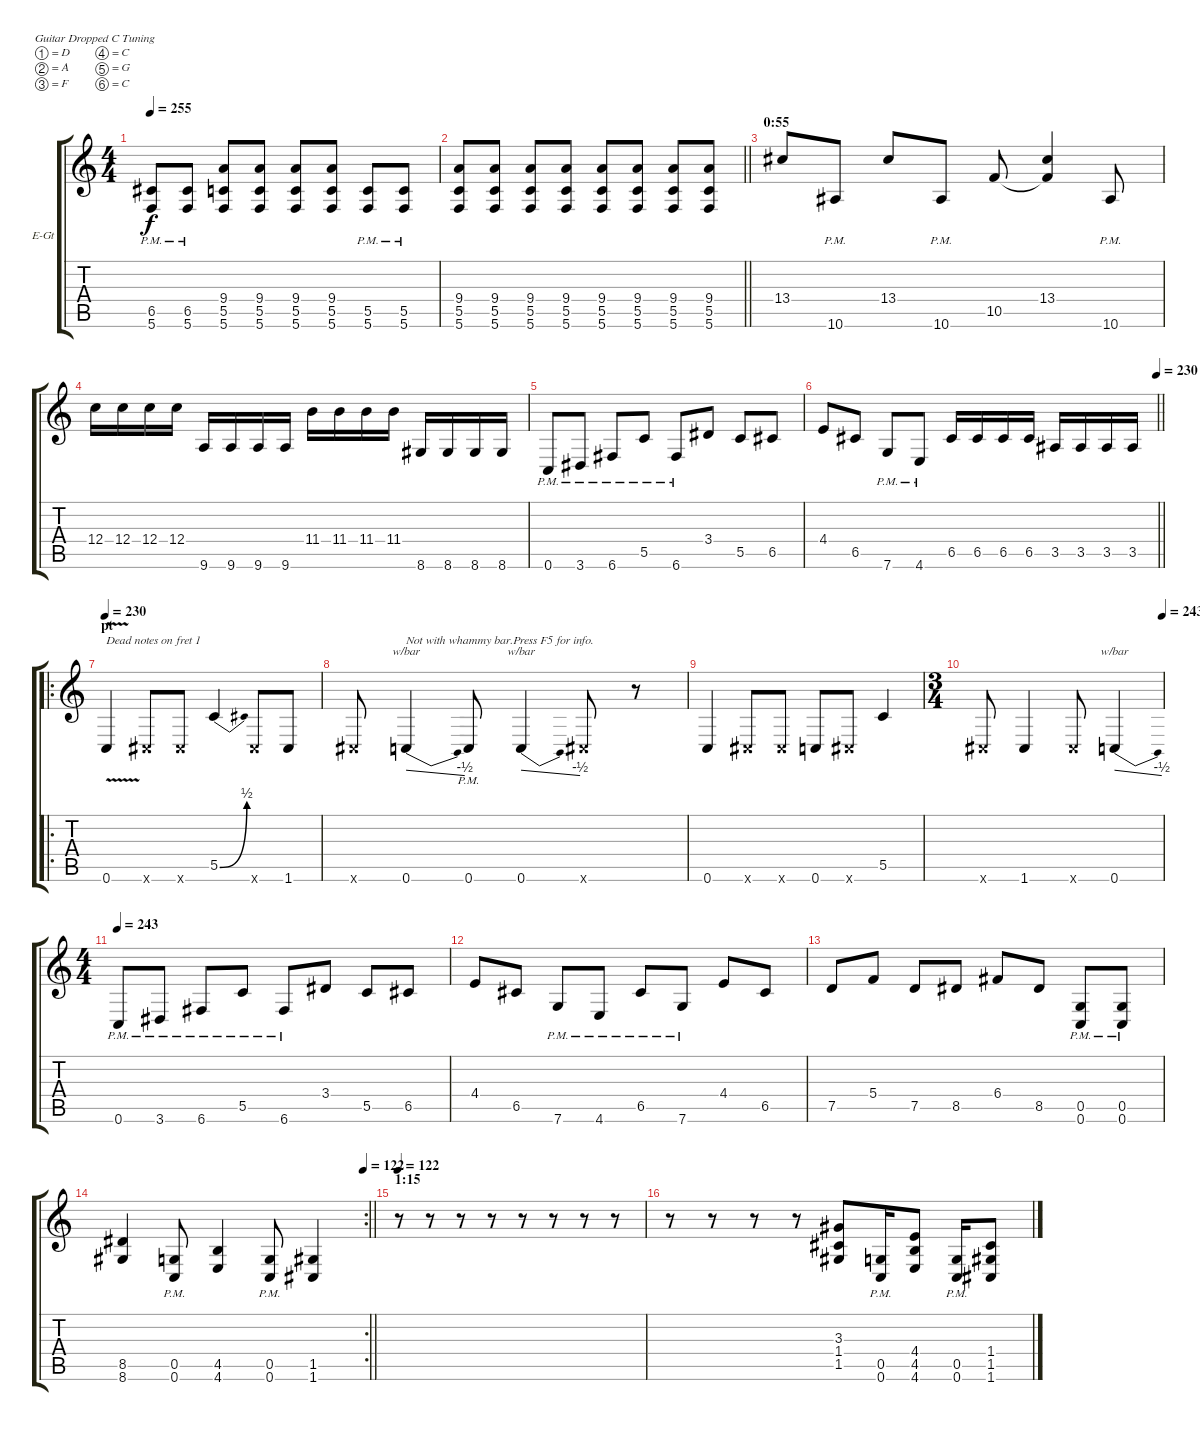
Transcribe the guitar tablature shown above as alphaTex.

\bracketExtendMode groupsimilarinstruments
\firstSystemTrackNameOrientation horizontal
\otherSystemsTrackNameOrientation horizontal
\track ("Left Guitar" "E-Gt") {instrument distortionguitar}
\staff {score tabs}
\tuning (D4 A3 F3 C3 G2 C2)
\ts (4 4)
\tempo 255
\clef g2
\ks c
(6.5{pm} 5.6{pm}).8{dy f} (6.5{pm} 5.6{pm}).8 (9.4 5.5 5.6).8 (9.4 5.5 5.6).8 (9.4 5.5 5.6).8 (9.4 5.5 5.6).8 (5.5{pm} 5.6{pm}).8 (5.5{pm} 5.6{pm}).8 |
\barLineRight lightlight
(9.4 5.5 5.6).8 (9.4 5.5 5.6).8 (9.4 5.5 5.6).8 (9.4 5.5 5.6).8 (9.4 5.5 5.6).8 (9.4 5.5 5.6).8 (9.4 5.5 5.6).8 (9.4 5.5 5.6).8 |
\section ("" "0:55")
13.4.8 10.6{pm}.8 13.4.8 10.6{pm}.8 10.5.8 (13.4 10.5{t}).4 10.6{pm}.8 |
12.4.16 12.4.16 12.4.16 12.4.16 9.6.16 9.6.16 9.6.16 9.6.16 11.4.16 11.4.16 11.4.16 11.4.16 8.6.16 8.6.16 8.6.16 8.6.16 |
0.6{pm}.8 3.6{pm}.8 6.6{pm}.8 5.5{pm}.8 6.6{pm}.8 3.4.8 5.5.8 6.5.8 |
\tempo (230 1)
\barLineRight lightlight
4.4.8 6.5.8 7.6{pm}.8 4.6{pm}.8 6.5.16 6.5.16 6.5.16 6.5.16 3.5.16 3.5.16 3.5.16 3.5.16 |
\ro
\section ("" "pt")
\tempo 230
0.6{v}.4{txt "Dead notes on fret 1"} 1.6{x}.8 1.6{x}.8 5.5{be (bend 0 0 60 2)}.4 1.6{x}.8 1.6.8 |
1.6{x}.8 0.6.4{tbe (dive default 0 0 60 -2) txt "Not with whammy bar.Press F5 for info."} 0.6{pm}.8 0.6.4{tbe (dive default 0 0 60 -2)} 1.6{x}.8 r.8 |
0.6.4 1.6{x}.8 1.6{x}.8 0.6.8 1.6{x}.8 5.5.4 |
\ts (3 4)
\beaming (8 2 2 2)
\tempo (243 1)
1.6{x}.8 1.6.4 1.6{x}.8 0.6.4{tbe (dive default 0 0 60 -2)} |
\ts (4 4)
\beaming (8 2 2 2 2)
\tempo 243
0.6{pm}.8 3.6{pm}.8 6.6{pm}.8 5.5{pm}.8 6.6{pm}.8 3.4.8 5.5.8 6.5.8 |
4.4.8 6.5.8 7.6{pm}.8 4.6{pm}.8 6.5{pm}.8 7.6{pm}.8 4.4.8 6.5.8 |
7.5.8 5.4.8 7.5.8 8.5.8 6.4.8 8.5.8 (0.5{pm} 0.6{pm}).8 (0.5{pm} 0.6{pm}).8 |
\rc 2
\tempo (122 1)
\barLineRight lightlight
(8.5 8.6).4 (0.5{pm} 0.6{pm}).8 (4.5 4.6).4 (0.5{pm} 0.6{pm}).8 (1.5 1.6).4 |
\section ("" "1:15")
\tempo 122
r.8 r.8 r.8 r.8 r.8 r.8 r.8 r.8 |
r.8 r.8 r.8 r.8 (3.3 1.4 1.5).8 (0.5{pm} 0.6{pm}).16 (4.4 4.5 4.6).8 (0.5{pm} 0.6{pm}).16 (1.4 1.5 1.6).8
